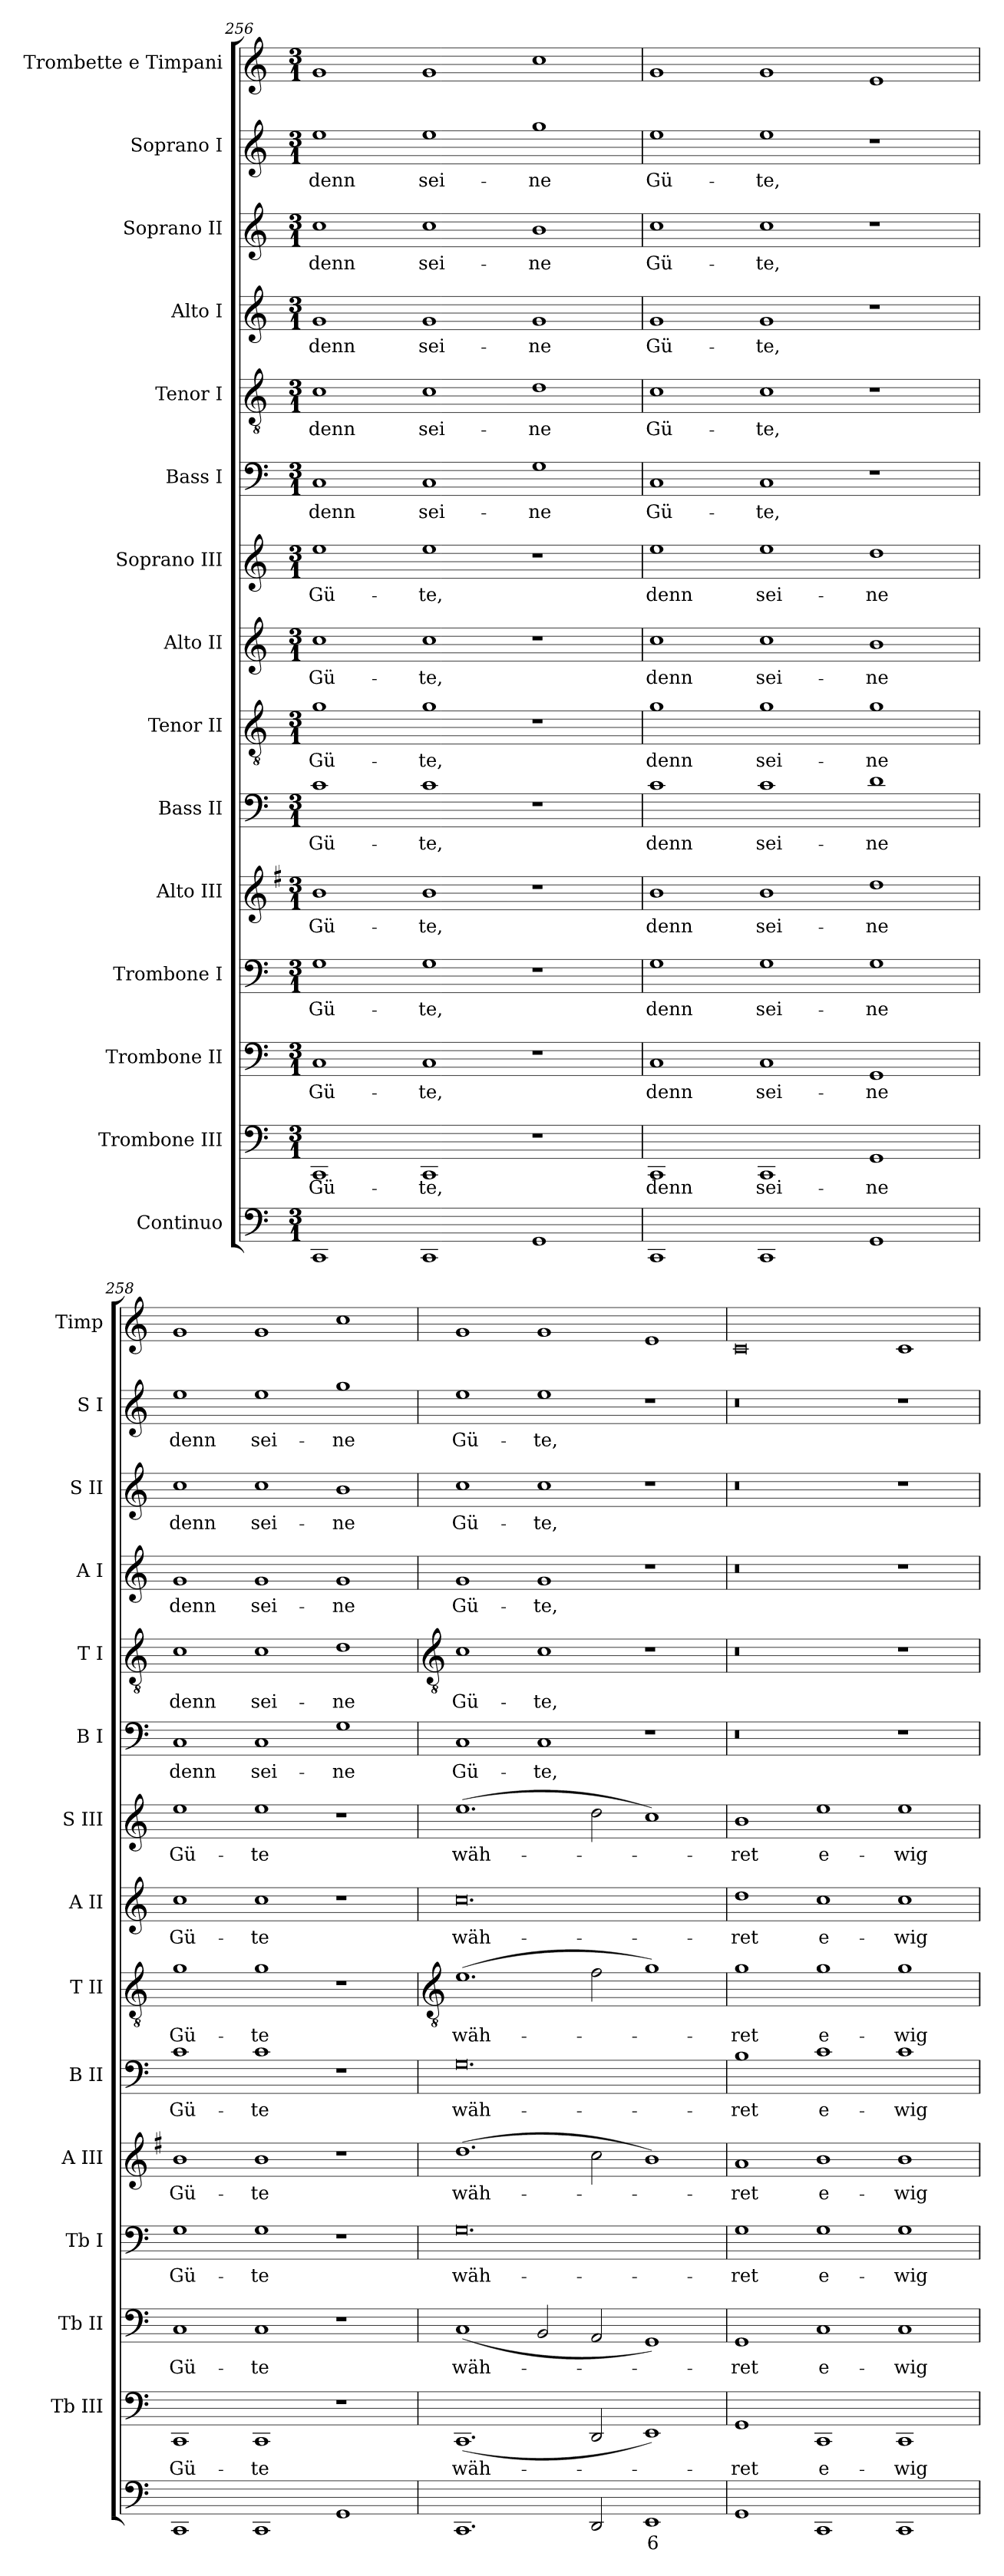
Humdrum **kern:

**kern	**text	**kern	**text	**kern	**text	**kern	**text	**kern	**text	**kern	**text	**kern	**text	**kern	**text	**kern	**text	**kern	**text	**kern	**text	**kern	**text	**kern	**text	**kern	**text	**kern
*part15	*part15	*part14	*part14	*part13	*part13	*part12	*part12	*part11	*part11	*part10	*part10	*part9	*part9	*part8	*part8	*part7	*part7	*part6	*part6	*part5	*part5	*part4	*part4	*part3	*part3	*part2	*part2	*part1
*staff15	*staff15	*staff14	*staff14	*staff13	*staff13	*staff12	*staff12	*staff11	*staff11	*staff10	*staff10	*staff9	*staff9	*staff8	*staff8	*staff7	*staff7	*staff6	*staff6	*staff5	*staff5	*staff4	*staff4	*staff3	*staff3	*staff2	*staff2	*staff1
*I"Continuo	*	*I"Trombone III	*	*I"Trombone II	*	*I"Trombone I	*	*I"Alto III	*	*I"Bass II	*	*I"Tenor II	*	*I"Alto II	*	*I"Soprano III	*	*I"Bass I	*	*I"Tenor I	*	*I"Alto I	*	*I"Soprano II	*	*I"Soprano I	*	*I"Trombette  e Timpani
*	*	*I'Tb III	*	*I'Tb II	*	*I'Tb I	*	*I'A III	*	*I'B II	*	*I'T II	*	*I'A II	*	*I'S III	*	*I'B I	*	*I'T I	*	*I'A I	*	*I'S II	*	*I'S I	*	*I'Timp
*clefF4	*	*clefF4	*	*clefF4	*	*clefF4	*	*clefG2	*	*clefF4	*	*clefGv2	*	*clefG2	*	*clefG2	*	*clefF4	*	*clefGv2	*	*clefG2	*	*clefG2	*	*clefG2	*	*clefG2
*	*	*	*	*	*	*	*	*ITrd4c7	*	*	*	*	*	*	*	*	*	*	*	*	*	*	*	*	*	*	*	*
*k[]	*	*k[]	*	*k[]	*	*k[]	*	*k[]	*	*k[]	*	*k[]	*	*k[]	*	*k[]	*	*k[]	*	*k[]	*	*k[]	*	*k[]	*	*k[]	*	*k[]
*C:	*	*C:	*	*C:	*	*C:	*	*C:	*	*C:	*	*C:	*	*C:	*	*C:	*	*C:	*	*C:	*	*C:	*	*C:	*	*C:	*	*C:
*M3/1	*	*M3/1	*	*M3/1	*	*M3/1	*	*M3/1	*	*M3/1	*	*M3/1	*	*M3/1	*	*M3/1	*	*M3/1	*	*M3/1	*	*M3/1	*	*M3/1	*	*M3/1	*	*M3/1
=256	=256	=256	=256	=256	=256	=256	=256	=256	=256	=256	=256	=256	=256	=256	=256	=256	=256	=256	=256	=256	=256	=256	=256	=256	=256	=256	=256	=256
!	!	!	!LO:LY:b	!	!LO:LY:b	!	!LO:LY:b	!	!LO:LY:b	!	!LO:LY:b	!	!LO:LY:b	!	!LO:LY:b	!	!LO:LY:b	!	!LO:LY:b	!	!LO:LY:b	!	!LO:LY:b	!	!LO:LY:b	!	!LO:LY:b	!
1CC	.	1CC	Gü-	1C	Gü-	1G	Gü-	1e	Gü-	1c	Gü-	1g	Gü-	1cc	Gü-	1ee	Gü-	1C	denn	1c	denn	1g	denn	1cc	denn	1ee	denn	1g
!	!	!	!LO:LY:b	!	!LO:LY:b	!	!LO:LY:b	!	!LO:LY:b	!	!LO:LY:b	!	!LO:LY:b	!	!LO:LY:b	!	!LO:LY:b	!	!LO:LY:b	!	!LO:LY:b	!	!LO:LY:b	!	!LO:LY:b	!	!LO:LY:b	!
1CC	.	1CC	-te,	1C	-te,	1G	-te,	1e	-te,	1c	-te,	1g	-te,	1cc	-te,	1ee	-te,	1C	sei-	1c	sei-	1g	sei-	1cc	sei-	1ee	sei-	1g
!	!	!	!	!	!	!	!	!	!	!	!	!	!	!	!	!	!	!	!LO:LY:b	!	!LO:LY:b	!	!LO:LY:b	!	!LO:LY:b	!	!LO:LY:b	!
1GG	.	1r	.	1r	.	1r	.	1r	.	1r	.	1r	.	1r	.	1r	.	1G	-ne	1d	-ne	1g	-ne	1b	-ne	1gg	-ne	1cc
=257	=257	=257	=257	=257	=257	=257	=257	=257	=257	=257	=257	=257	=257	=257	=257	=257	=257	=257	=257	=257	=257	=257	=257	=257	=257	=257	=257	=257
!	!	!	!LO:LY:b	!	!LO:LY:b	!	!LO:LY:b	!	!LO:LY:b	!	!LO:LY:b	!	!LO:LY:b	!	!LO:LY:b	!	!LO:LY:b	!	!LO:LY:b	!	!LO:LY:b	!	!LO:LY:b	!	!LO:LY:b	!	!LO:LY:b	!
1CC	.	1CC	denn	1C	denn	1G	denn	1e	denn	1c	denn	1g	denn	1cc	denn	1ee	denn	1C	Gü-	1c	Gü-	1g	Gü-	1cc	Gü-	1ee	Gü-	1g
!	!	!	!LO:LY:b	!	!LO:LY:b	!	!LO:LY:b	!	!LO:LY:b	!	!LO:LY:b	!	!LO:LY:b	!	!LO:LY:b	!	!LO:LY:b	!	!LO:LY:b	!	!LO:LY:b	!	!LO:LY:b	!	!LO:LY:b	!	!LO:LY:b	!
1CC	.	1CC	sei-	1C	sei-	1G	sei-	1e	sei-	1c	sei-	1g	sei-	1cc	sei-	1ee	sei-	1C	-te,	1c	-te,	1g	-te,	1cc	-te,	1ee	-te,	1g
!	!	!	!LO:LY:b	!	!LO:LY:b	!	!LO:LY:b	!	!LO:LY:b	!	!LO:LY:b	!	!LO:LY:b	!	!LO:LY:b	!	!LO:LY:b	!	!	!	!	!	!	!	!	!	!	!
1GG	.	1GG	-ne	1GG	-ne	1G	-ne	1g	-ne	1d	-ne	1g	-ne	1b	-ne	1dd	-ne	1r	.	1r	.	1r	.	1r	.	1r	.	1e
=258	=258	=258	=258	=258	=258	=258	=258	=258	=258	=258	=258	=258	=258	=258	=258	=258	=258	=258	=258	=258	=258	=258	=258	=258	=258	=258	=258	=258
!	!	!	!LO:LY:b	!	!LO:LY:b	!	!LO:LY:b	!	!LO:LY:b	!	!LO:LY:b	!	!LO:LY:b	!	!LO:LY:b	!	!LO:LY:b	!	!LO:LY:b	!	!LO:LY:b	!	!LO:LY:b	!	!LO:LY:b	!	!LO:LY:b	!
1CC	.	1CC	Gü-	1C	Gü-	1G	Gü-	1e	Gü-	1c	Gü-	1g	Gü-	1cc	Gü-	1ee	Gü-	1C	denn	1c	denn	1g	denn	1cc	denn	1ee	denn	1g
!	!	!	!LO:LY:b	!	!LO:LY:b	!	!LO:LY:b	!	!LO:LY:b	!	!LO:LY:b	!	!LO:LY:b	!	!LO:LY:b	!	!LO:LY:b	!	!LO:LY:b	!	!LO:LY:b	!	!LO:LY:b	!	!LO:LY:b	!	!LO:LY:b	!
1CC	.	1CC	-te	1C	-te	1G	-te	1e	-te	1c	-te	1g	-te	1cc	-te	1ee	-te	1C	sei-	1c	sei-	1g	sei-	1cc	sei-	1ee	sei-	1g
!	!	!	!	!	!	!	!	!	!	!	!	!	!	!	!	!	!	!	!LO:LY:b	!	!LO:LY:b	!	!LO:LY:b	!	!LO:LY:b	!	!LO:LY:b	!
1GG	.	1r	.	1r	.	1r	.	1r	.	1r	.	1r	.	1r	.	1r	.	1G	-ne	1d	-ne	1g	-ne	1b	-ne	1gg	-ne	1cc
!!LO:LB:g=z
=259	=259	=259	=259	=259	=259	=259	=259	=259	=259	=259	=259	=259	=259	=259	=259	=259	=259	=259	=259	=259	=259	=259	=259	=259	=259	=259	=259	=259
*	*	*	*	*	*	*	*	*	*	*	*	*clefGv2	*	*	*	*	*	*	*	*clefGv2	*	*	*	*	*	*	*	*
!	!	!	!LO:LY:b	!	!LO:LY:b	!	!LO:LY:b	!	!LO:LY:b	!	!LO:LY:b	!	!LO:LY:b	!	!LO:LY:b	!	!LO:LY:b	!	!LO:LY:b	!	!LO:LY:b	!	!LO:LY:b	!	!LO:LY:b	!	!LO:LY:b	!
1.CC	.	(<1.CC	wäh-	(<1C	wäh-	0.G	wäh-	(<1.g	wäh-	0.G	wäh-	(>1.e	wäh-	0.cc	wäh-	(>1.ee	wäh-	1C	Gü-	1c	Gü-	1g	Gü-	1cc	Gü-	1ee	Gü-	1g
!	!	!	!	!	!	!	!	!	!	!	!	!	!	!	!	!	!	!	!LO:LY:b	!	!LO:LY:b	!	!LO:LY:b	!	!LO:LY:b	!	!LO:LY:b	!
.	.	.	.	2BB	.	.	.	.	.	.	.	.	.	.	.	.	.	1C	-te,	1c	-te,	1g	-te,	1cc	-te,	1ee	-te,	1g
2DD	.	2DD	.	2AA	.	.	.	2f	.	.	.	2f	.	.	.	2dd	.	.	.	.	.	.	.	.	.	.	.	.
!	!LO:LY:b	!	!	!	!	!	!	!	!	!	!	!	!	!	!	!	!	!	!	!	!	!	!	!	!	!	!	!
1EE	6	1EE)	.	1GG)	.	.	.	1e)	.	.	.	1g)	.	.	.	1cc)	.	1r	.	1r	.	1r	.	1r	.	1r	.	1e
=260	=260	=260	=260	=260	=260	=260	=260	=260	=260	=260	=260	=260	=260	=260	=260	=260	=260	=260	=260	=260	=260	=260	=260	=260	=260	=260	=260	=260
!	!	!	!LO:LY:b	!	!LO:LY:b	!	!LO:LY:b	!	!LO:LY:b	!	!LO:LY:b	!	!LO:LY:b	!	!LO:LY:b	!	!LO:LY:b	!	!	!	!	!	!	!	!	!	!	!
1GG	.	1GG	ret	1GG	ret	1G	-ret	1d	ret	1B	-ret	1g	ret	1dd	-ret	1b	ret	0r	.	0r	.	0r	.	0r	.	0r	.	0c
!	!	!	!LO:LY:b	!	!LO:LY:b	!	!LO:LY:b	!	!LO:LY:b	!	!LO:LY:b	!	!LO:LY:b	!	!LO:LY:b	!	!LO:LY:b	!	!	!	!	!	!	!	!	!	!	!
1CC	.	1CC	e-	1C	e-	1G	e-	1e	e-	1c	e-	1g	e-	1cc	e-	1ee	e-	.	.	.	.	.	.	.	.	.	.	.
!	!	!	!LO:LY:b	!	!LO:LY:b	!	!LO:LY:b	!	!LO:LY:b	!	!LO:LY:b	!	!LO:LY:b	!	!LO:LY:b	!	!LO:LY:b	!	!	!	!	!	!	!	!	!	!	!
1CC	.	1CC	-wig-	1C	-wig-	1G	-wig-	1e	-wig-	1c	-wig-	1g	-wig-	1cc	-wig-	1ee	-wig-	1r	.	1r	.	1r	.	1r	.	1r	.	1c
=	=	=	=	=	=	=	=	=	=	=	=	=	=	=	=	=	=	=	=	=	=	=	=	=	=	=	=	=
*-	*-	*-	*-	*-	*-	*-	*-	*-	*-	*-	*-	*-	*-	*-	*-	*-	*-	*-	*-	*-	*-	*-	*-	*-	*-	*-	*-	*-
